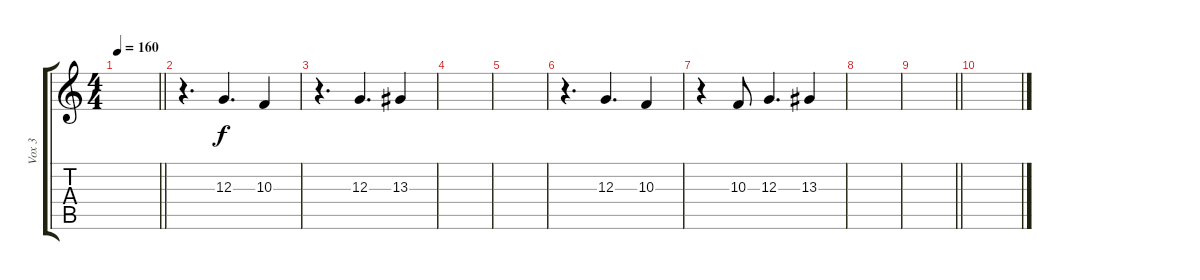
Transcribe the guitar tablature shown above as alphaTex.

\track ("Vox 3" "Vox 3") {instrument viola}
\staff {score tabs}
\tuning (E4 B3 G3 D3 A2 E2) {hide}
\ts (4 4)
\tempo 160
\clef g2
\barLineRight lightlight
\ks c
|
\section ("" " ")
r.4{d} 12.3.4{d} 10.3.4 |
r.4{d} 12.3.4{d} 13.3.4 |
|
|
r.4{d} 12.3.4{d} 10.3.4 |
r.4 10.3.8 12.3.4{d} 13.3.4 |
|
\barLineRight lightlight
|
\section ("" " ")
